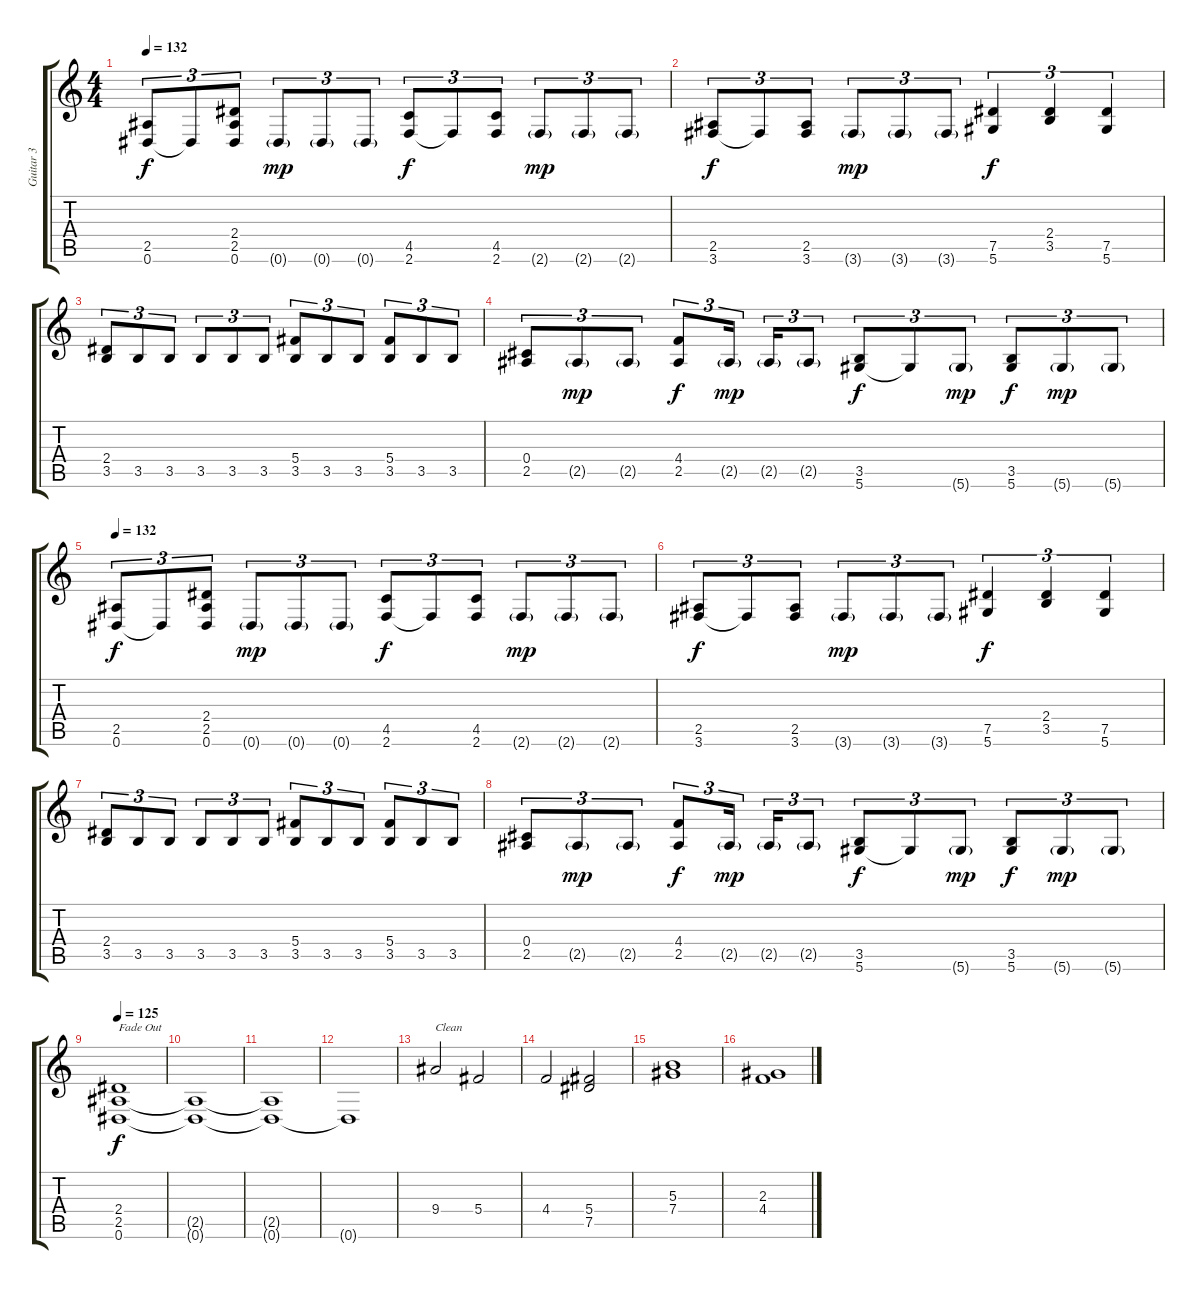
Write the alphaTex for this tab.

\track ("Guitar 3" "Guitar 3") {instrument distortionguitar}
\staff {score tabs}
\tuning (Eb4 Bb3 Gb3 Db3 Ab2 Eb2) {hide}
\ts (4 4)
\tempo 132
\clef g2
\ks c
(2.5 0.6).8{tu (3 2) dy f volume 12 instrument distortionguitar} 0.6{t}.8{tu (3 2)} (2.4 2.5 0.6).8{tu (3 2)} 0.6{g}.8{tu (3 2) dy mp} 0.6{g}.8{tu (3 2)} 0.6{g}.8{tu (3 2)} (4.5 2.6).8{tu (3 2) dy f} 2.6{t}.8{tu (3 2)} (4.5 2.6).8{tu (3 2)} 2.6{g}.8{tu (3 2) dy mp} 2.6{g}.8{tu (3 2)} 2.6{g}.8{tu (3 2)} |
(2.5 3.6).8{tu (3 2) dy f} 3.6{t}.8{tu (3 2)} (2.5 3.6).8{tu (3 2)} 3.6{g}.8{tu (3 2) dy mp} 3.6{g}.8{tu (3 2)} 3.6{g}.8{tu (3 2)} (7.5 5.6).4{tu (3 2) dy f} (2.4 3.5).4{tu (3 2)} (7.5 5.6).4{tu (3 2)} |
(2.4 3.5).8{tu (3 2)} 3.5.8{tu (3 2)} 3.5.8{tu (3 2)} 3.5.8{tu (3 2)} 3.5.8{tu (3 2)} 3.5.8{tu (3 2)} (5.4 3.5).8{tu (3 2)} 3.5.8{tu (3 2)} 3.5.8{tu (3 2)} (5.4 3.5).8{tu (3 2)} 3.5.8{tu (3 2)} 3.5.8{tu (3 2)} |
(0.4 2.5).8{tu (3 2)} 2.5{g}.8{tu (3 2) dy mp} 2.5{g}.8{tu (3 2)} (4.4 2.5).8{tu (3 2) dy f} 2.5{g}.16{tu (3 2) dy mp} 2.5{g}.16{tu (3 2)} 2.5{g}.8{tu (3 2)} (3.5 5.6).8{tu (3 2) dy f} 5.6{t}.8{tu (3 2)} 5.6{g}.8{tu (3 2) dy mp} (3.5 5.6).8{tu (3 2) dy f} 5.6{g}.8{tu (3 2) dy mp} 5.6{g}.8{tu (3 2)} |
\tempo 132
(2.5 0.6).8{tu (3 2) dy f volume 12 instrument distortionguitar} 0.6{t}.8{tu (3 2)} (2.4 2.5 0.6).8{tu (3 2)} 0.6{g}.8{tu (3 2) dy mp} 0.6{g}.8{tu (3 2)} 0.6{g}.8{tu (3 2)} (4.5 2.6).8{tu (3 2) dy f} 2.6{t}.8{tu (3 2)} (4.5 2.6).8{tu (3 2)} 2.6{g}.8{tu (3 2) dy mp} 2.6{g}.8{tu (3 2)} 2.6{g}.8{tu (3 2)} |
(2.5 3.6).8{tu (3 2) dy f} 3.6{t}.8{tu (3 2)} (2.5 3.6).8{tu (3 2)} 3.6{g}.8{tu (3 2) dy mp} 3.6{g}.8{tu (3 2)} 3.6{g}.8{tu (3 2)} (7.5 5.6).4{tu (3 2) dy f} (2.4 3.5).4{tu (3 2)} (7.5 5.6).4{tu (3 2)} |
(2.4 3.5).8{tu (3 2)} 3.5.8{tu (3 2)} 3.5.8{tu (3 2)} 3.5.8{tu (3 2)} 3.5.8{tu (3 2)} 3.5.8{tu (3 2)} (5.4 3.5).8{tu (3 2)} 3.5.8{tu (3 2)} 3.5.8{tu (3 2)} (5.4 3.5).8{tu (3 2)} 3.5.8{tu (3 2)} 3.5.8{tu (3 2)} |
(0.4 2.5).8{tu (3 2)} 2.5{g}.8{tu (3 2) dy mp} 2.5{g}.8{tu (3 2)} (4.4 2.5).8{tu (3 2) dy f} 2.5{g}.16{tu (3 2) dy mp} 2.5{g}.16{tu (3 2)} 2.5{g}.8{tu (3 2)} (3.5 5.6).8{tu (3 2) dy f} 5.6{t}.8{tu (3 2)} 5.6{g}.8{tu (3 2) dy mp} (3.5 5.6).8{tu (3 2) dy f} 5.6{g}.8{tu (3 2) dy mp} 5.6{g}.8{tu (3 2)} |
\tempo 125
(2.4 2.5 0.6).1{txt "Fade Out" dy f volume 12 instrument distortionguitar} |
(2.5{t} 0.6{t}).1 |
(2.5{t} 0.6{t}).1 |
0.6{t}.1 |
9.4.2{txt "Clean" instrument electricguitarclean} 5.4.2 |
4.4.2 (5.4 7.5).2 |
(5.3 7.4).1 |
(2.3 4.4).1
